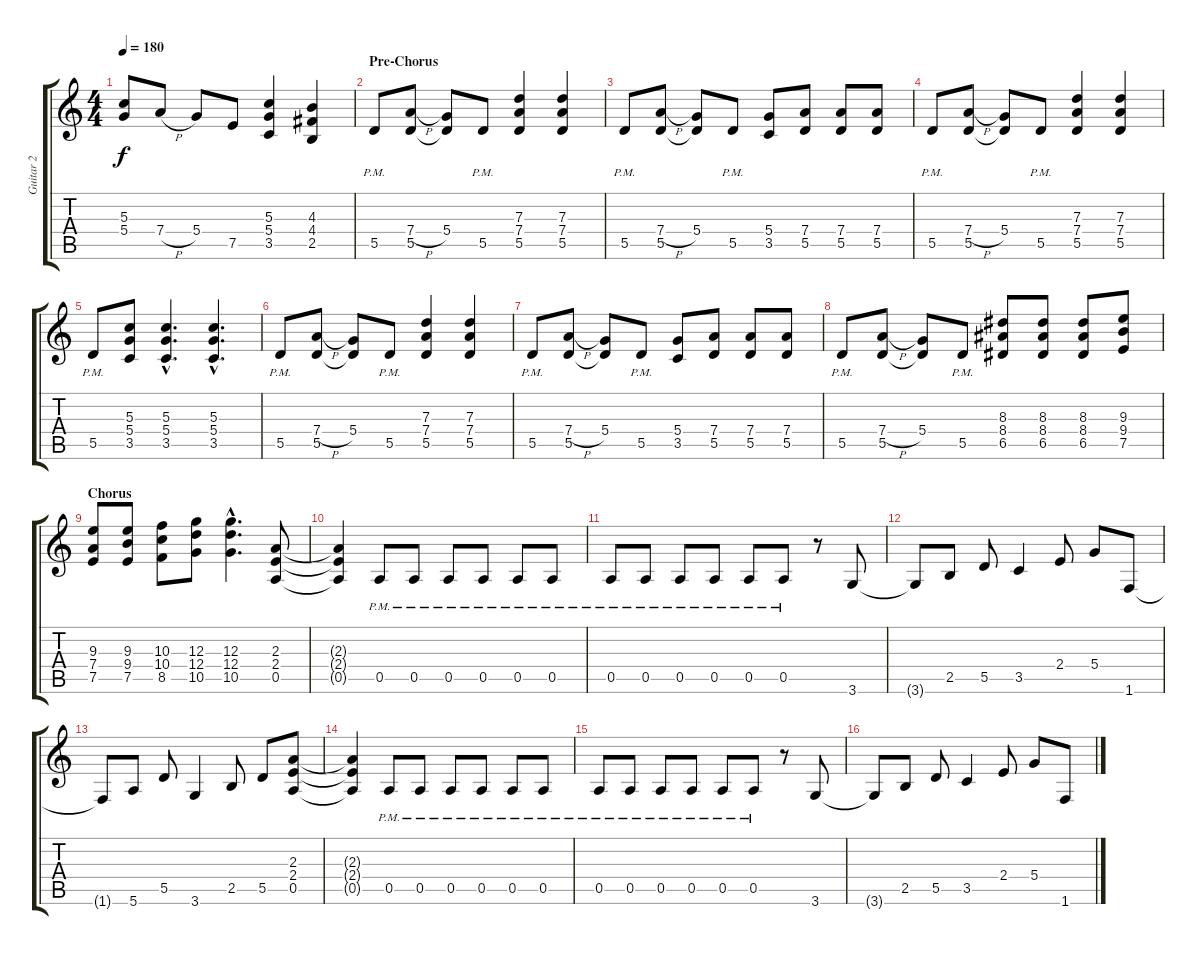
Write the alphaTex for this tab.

\track ("Guitar 2" "Guitar 2") {instrument distortionguitar}
\staff {score tabs}
\tuning (E4 B3 G3 D3 A2 E2) {hide}
\ts (4 4)
\tempo 180
\clef g2
\ks c
(5.3{t} 5.4{t}).8{dy f} 7.4{h}.8 5.4.8 7.5.8 (5.3 5.4 3.5).4 (4.3 4.4 2.5).4 |
\section ("" "Pre-Chorus")
5.5{pm}.8 (7.4{h} 5.5).8 (5.4 5.5{t}).8 5.5{pm}.8 (7.3 7.4 5.5).4 (7.3 7.4 5.5).4 |
5.5{pm}.8 (7.4{h} 5.5).8 (5.4 5.5{t}).8 5.5{pm}.8 (5.4 3.5).8 (7.4 5.5).8 (7.4 5.5).8 (7.4 5.5).8 |
5.5{pm}.8 (7.4{h} 5.5).8 (5.4 5.5{t}).8 5.5{pm}.8 (7.3 7.4 5.5).4 (7.3 7.4 5.5).4 |
5.5{pm}.8 (5.3 5.4 3.5).8 (5.3{hac} 5.4{hac} 3.5{hac}).4{d} (5.3{hac} 5.4{hac} 3.5{hac}).4{d} |
5.5{pm}.8 (7.4{h} 5.5).8 (5.4 5.5{t}).8 5.5{pm}.8 (7.3 7.4 5.5).4 (7.3 7.4 5.5).4 |
5.5{pm}.8 (7.4{h} 5.5).8 (5.4 5.5{t}).8 5.5{pm}.8 (5.4 3.5).8 (7.4 5.5).8 (7.4 5.5).8 (7.4 5.5).8 |
5.5{pm}.8 (7.4{h} 5.5).8 (5.4 5.5{t}).8 5.5{pm}.8 (8.3 8.4 6.5).8 (8.3 8.4 6.5).8 (8.3 8.4 6.5).8 (9.3 9.4 7.5).8 |
\section ("" "Chorus")
(9.3 7.4 7.5).8 (9.3 9.4 7.5).8 (10.3 10.4 8.5).8 (12.3 12.4 10.5).8 (12.3{hac} 12.4{hac} 10.5{hac}).4{d} (2.3 2.4 0.5).8 |
(2.3{t} 2.4{t} 0.5{t}).4 0.5{pm}.8 0.5{pm}.8 0.5{pm}.8 0.5{pm}.8 0.5{pm}.8 0.5{pm}.8 |
0.5{pm}.8 0.5{pm}.8 0.5{pm}.8 0.5{pm}.8 0.5{pm}.8 0.5{pm}.8 r.8 3.6.8 |
3.6{t}.8 2.5.8 5.5.8 3.5.4 2.4.8 5.4.8 1.6.8 |
1.6{t}.8 5.6.8 5.5.8 3.6.4 2.5.8 5.5.8 (2.3 2.4 0.5).8 |
(2.3{t} 2.4{t} 0.5{t}).4 0.5{pm}.8 0.5{pm}.8 0.5{pm}.8 0.5{pm}.8 0.5{pm}.8 0.5{pm}.8 |
0.5{pm}.8 0.5{pm}.8 0.5{pm}.8 0.5{pm}.8 0.5{pm}.8 0.5{pm}.8 r.8 3.6.8 |
3.6{t}.8 2.5.8 5.5.8 3.5.4 2.4.8 5.4.8 1.6.8
